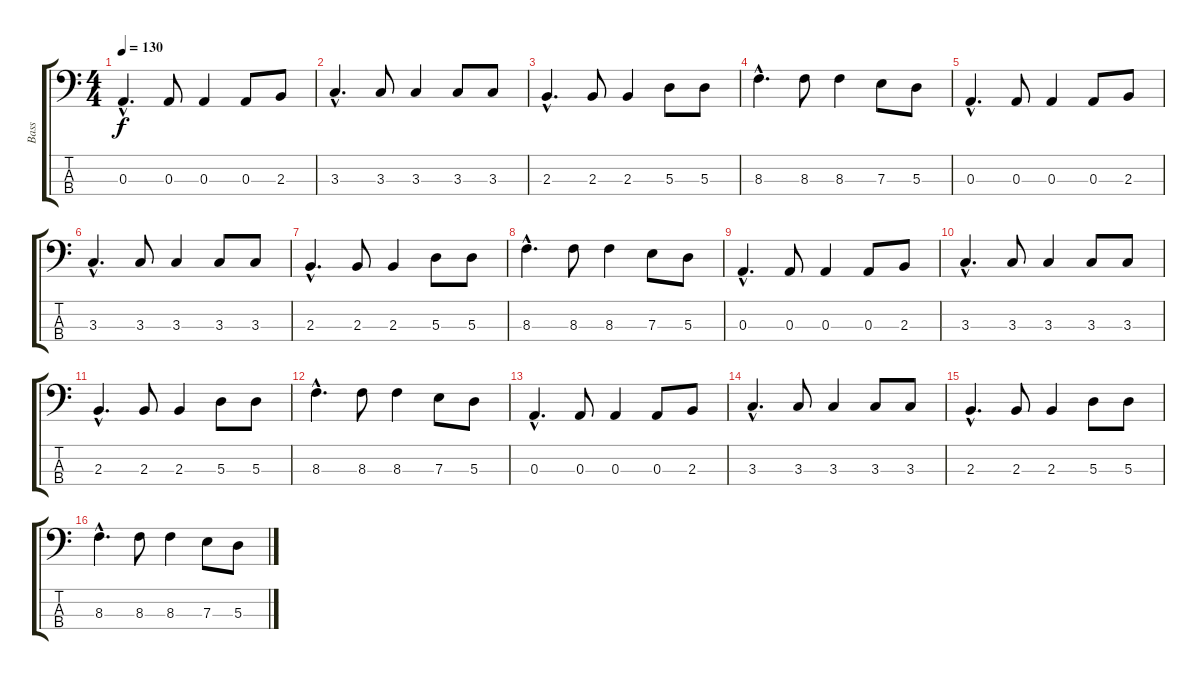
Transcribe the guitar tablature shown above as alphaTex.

\track ("Bass" "Bass") {instrument electricbassfinger}
\staff {score tabs}
\tuning (G2 D2 A1 E1) {hide}
\ts (4 4)
\tempo 130
\clef f4
\ks c
0.3{hac}.4{d dy f} 0.3.8 0.3.4 0.3.8 2.3.8 |
3.3{hac}.4{d} 3.3.8 3.3.4 3.3.8 3.3.8 |
2.3{hac}.4{d} 2.3.8 2.3.4 5.3.8 5.3.8 |
8.3{hac}.4{d} 8.3.8 8.3.4 7.3.8 5.3.8 |
0.3{hac}.4{d} 0.3.8 0.3.4 0.3.8 2.3.8 |
3.3{hac}.4{d} 3.3.8 3.3.4 3.3.8 3.3.8 |
2.3{hac}.4{d} 2.3.8 2.3.4 5.3.8 5.3.8 |
8.3{hac}.4{d} 8.3.8 8.3.4 7.3.8 5.3.8 |
\section ("" "")
0.3{hac}.4{d} 0.3.8 0.3.4 0.3.8 2.3.8 |
3.3{hac}.4{d} 3.3.8 3.3.4 3.3.8 3.3.8 |
2.3{hac}.4{d} 2.3.8 2.3.4 5.3.8 5.3.8 |
8.3{hac}.4{d} 8.3.8 8.3.4 7.3.8 5.3.8 |
0.3{hac}.4{d} 0.3.8 0.3.4 0.3.8 2.3.8 |
3.3{hac}.4{d} 3.3.8 3.3.4 3.3.8 3.3.8 |
2.3{hac}.4{d} 2.3.8 2.3.4 5.3.8 5.3.8 |
8.3{hac}.4{d} 8.3.8 8.3.4 7.3.8 5.3.8
